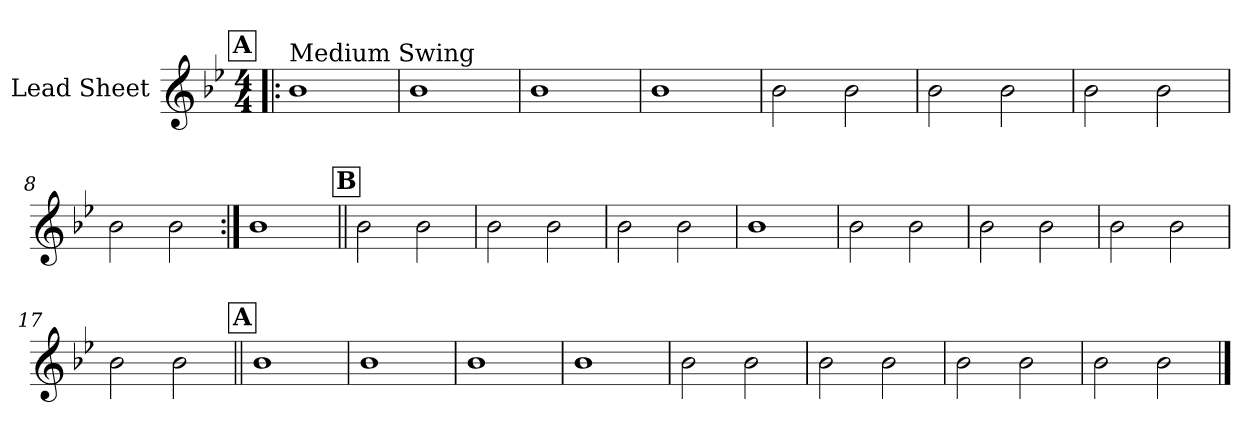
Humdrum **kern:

**kern
*part1
*staff1
*I"Lead Sheet
*clefG2
*k[b-e-]
*B-:
*M4/4
!!LO:REH:place=s1:a:fs=14:t=A
=1!|:
!LO:TX:a:t=Medium Swing
1b-
=2
1b-
=3
1b-
=4
1b-
!!LO:LB:g=z
=5
2b-\
2b-\
=6
2b-\
2b-\
=7
2b-\
2b-\
=8
2b-\
2b-\
!!LO:LB:g=z
=9:|!
1b-
!!LO:LB:g=z
!!LO:REH:place=s1:a:fs=14:t=B
=10||
2b-\
2b-\
=11
2b-\
2b-\
=12
2b-\
2b-\
=13
1b-
!!LO:LB:g=z
=14
2b-\
2b-\
=15
2b-\
2b-\
=16
2b-\
2b-\
=17
2b-\
2b-\
!!LO:LB:g=z
!!LO:REH:place=s1:a:fs=14:t=A
=18||
1b-
=19
1b-
=20
1b-
=21
1b-
!!LO:LB:g=z
=22
2b-\
2b-\
=23
2b-\
2b-\
=24
2b-\
2b-\
=25
2b-\
2b-\
==
*-
